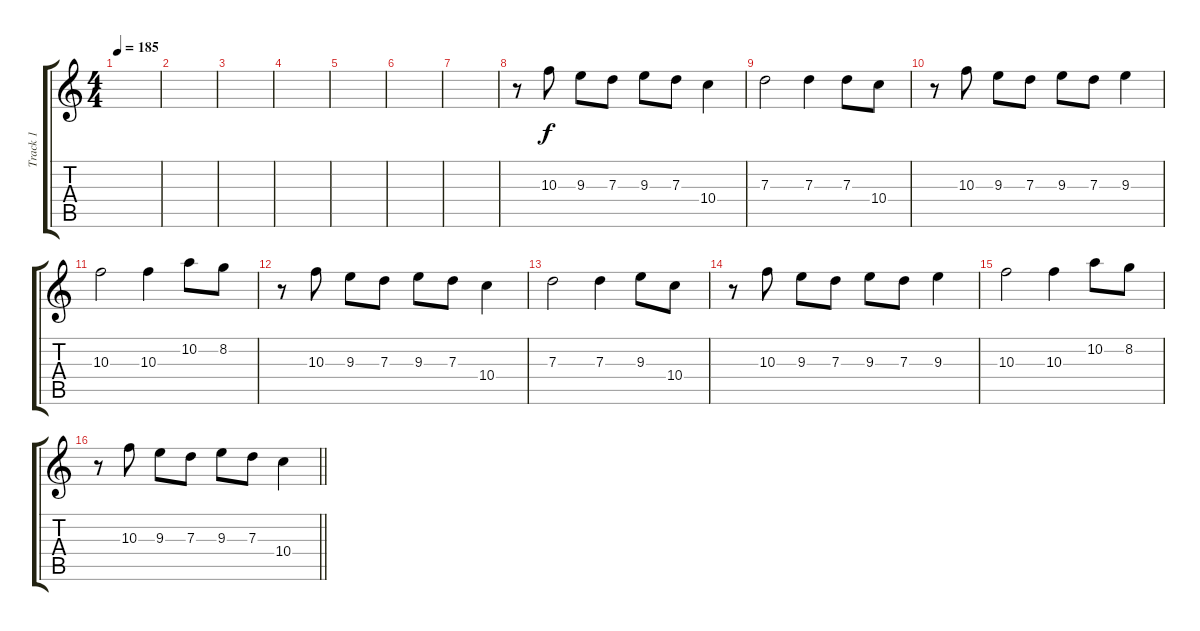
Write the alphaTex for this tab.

\track ("Track 1" "Track 1") {instrument electricguitarclean}
\staff {score tabs}
\tuning (E4 B3 G3 D3 A2 E2) {hide}
\ts (4 4)
\tempo 185
\clef g2
\ks c
|
|
|
|
|
|
|
r.8 10.3.8 9.3.8 7.3.8 9.3.8 7.3.8 10.4.4 |
7.3.2 7.3.4 7.3.8 10.4.8 |
r.8 10.3.8 9.3.8 7.3.8 9.3.8 7.3.8 9.3.4 |
10.3.2 10.3.4 10.2.8 8.2.8 |
r.8 10.3.8 9.3.8 7.3.8 9.3.8 7.3.8 10.4.4 |
7.3.2 7.3.4 9.3.8 10.4.8 |
r.8 10.3.8 9.3.8 7.3.8 9.3.8 7.3.8 9.3.4 |
10.3.2 10.3.4 10.2.8 8.2.8 |
\barLineRight lightlight
r.8 10.3.8 9.3.8 7.3.8 9.3.8 7.3.8 10.4.4
